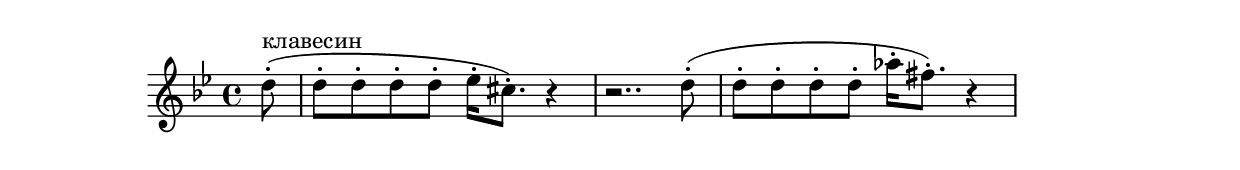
\version "2.18.2"
\header {
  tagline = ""  % removed
}
% \include "lilypond-book-preamble.ly"


global = {
\key g \major
  \time 2/4
}


\parallelMusic #'(
voiceA 
) 
% rhMusic
% lhMusic

{
  	%--------------------bar1 

\key g \minor
\time 4/4
\partial 8
d8-.(^"клавесин" | 
	d8-. d-. d-. d-. es16-. cis8.)-. r4 |
	%--------------------bar12 

	r2.. d8-.( |
	%--------------------bar13 

	d8-. d-. d-. d-. as'16-. fis8.)-. r4 |
	%--------------------bar14 



 }



\new StaffGroup <<
  \new Staff
  \relative c'' {\voiceA}
>>
